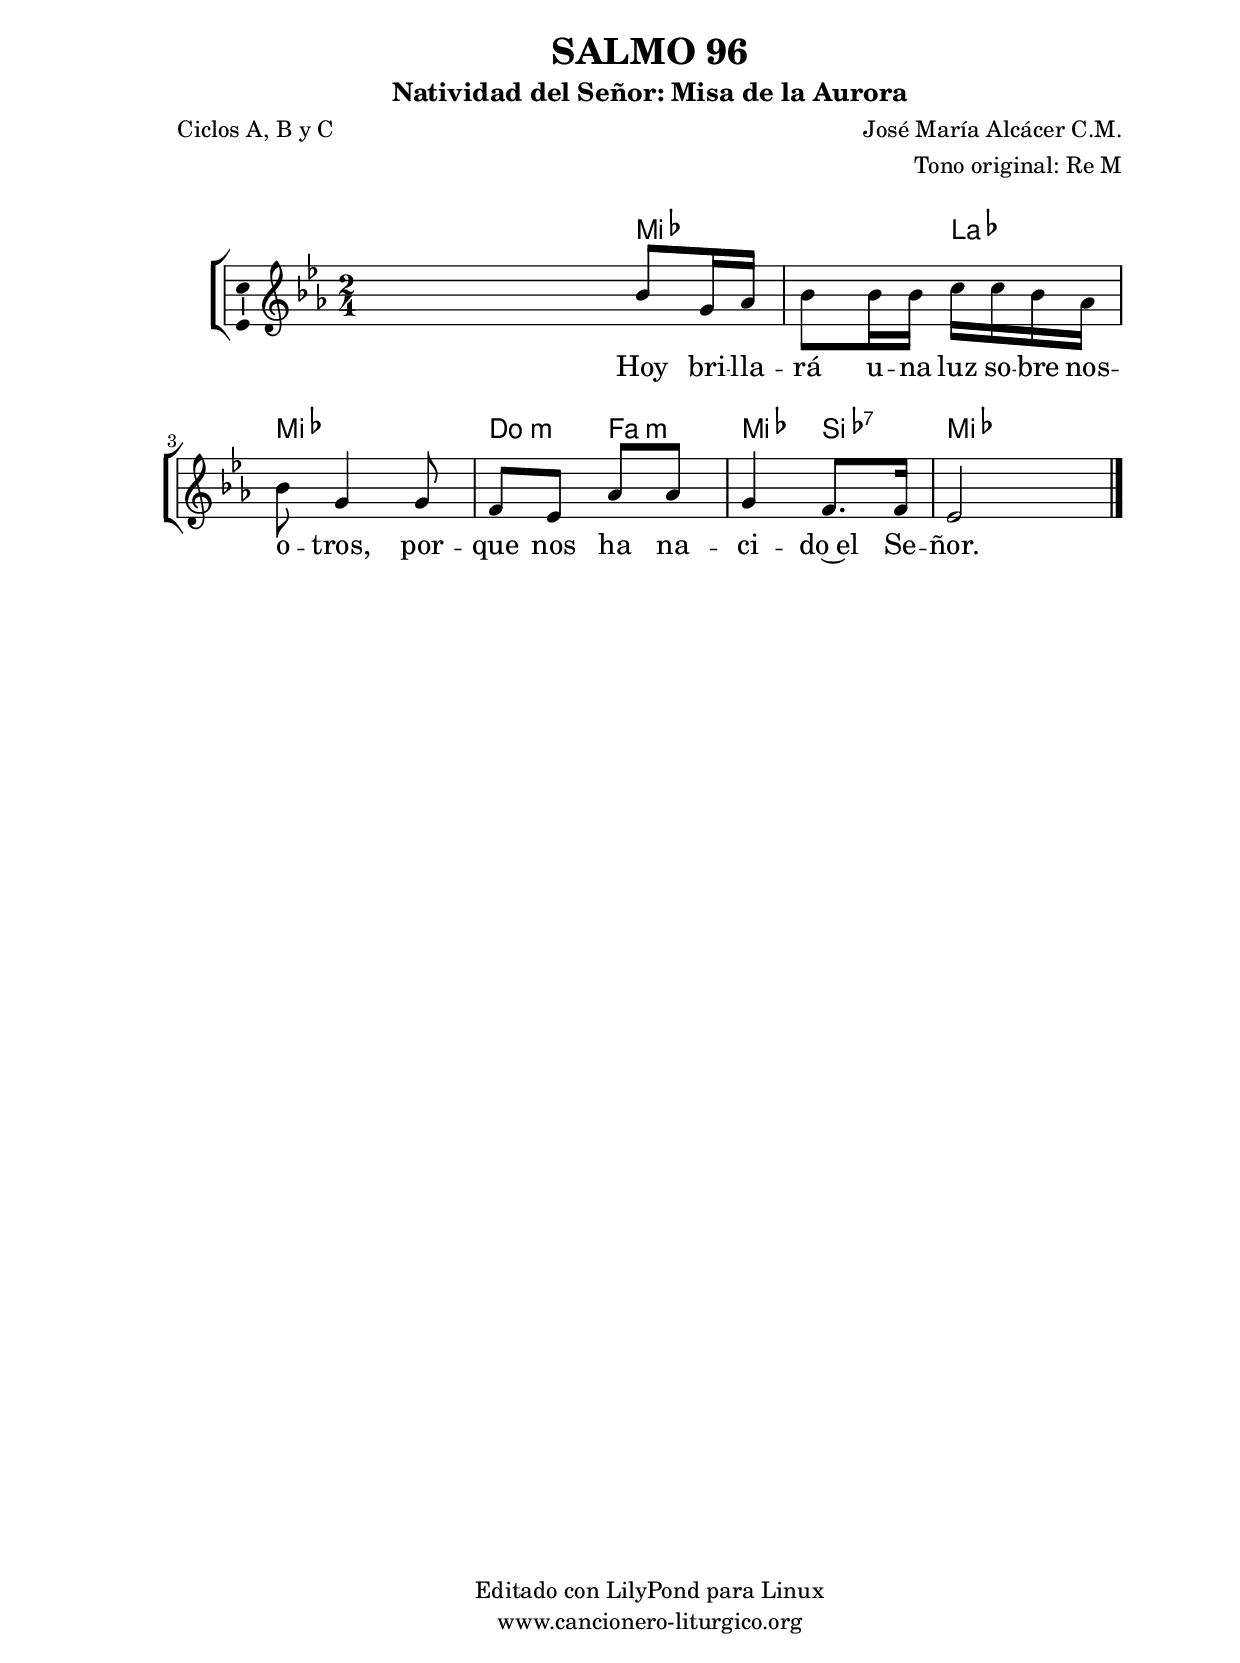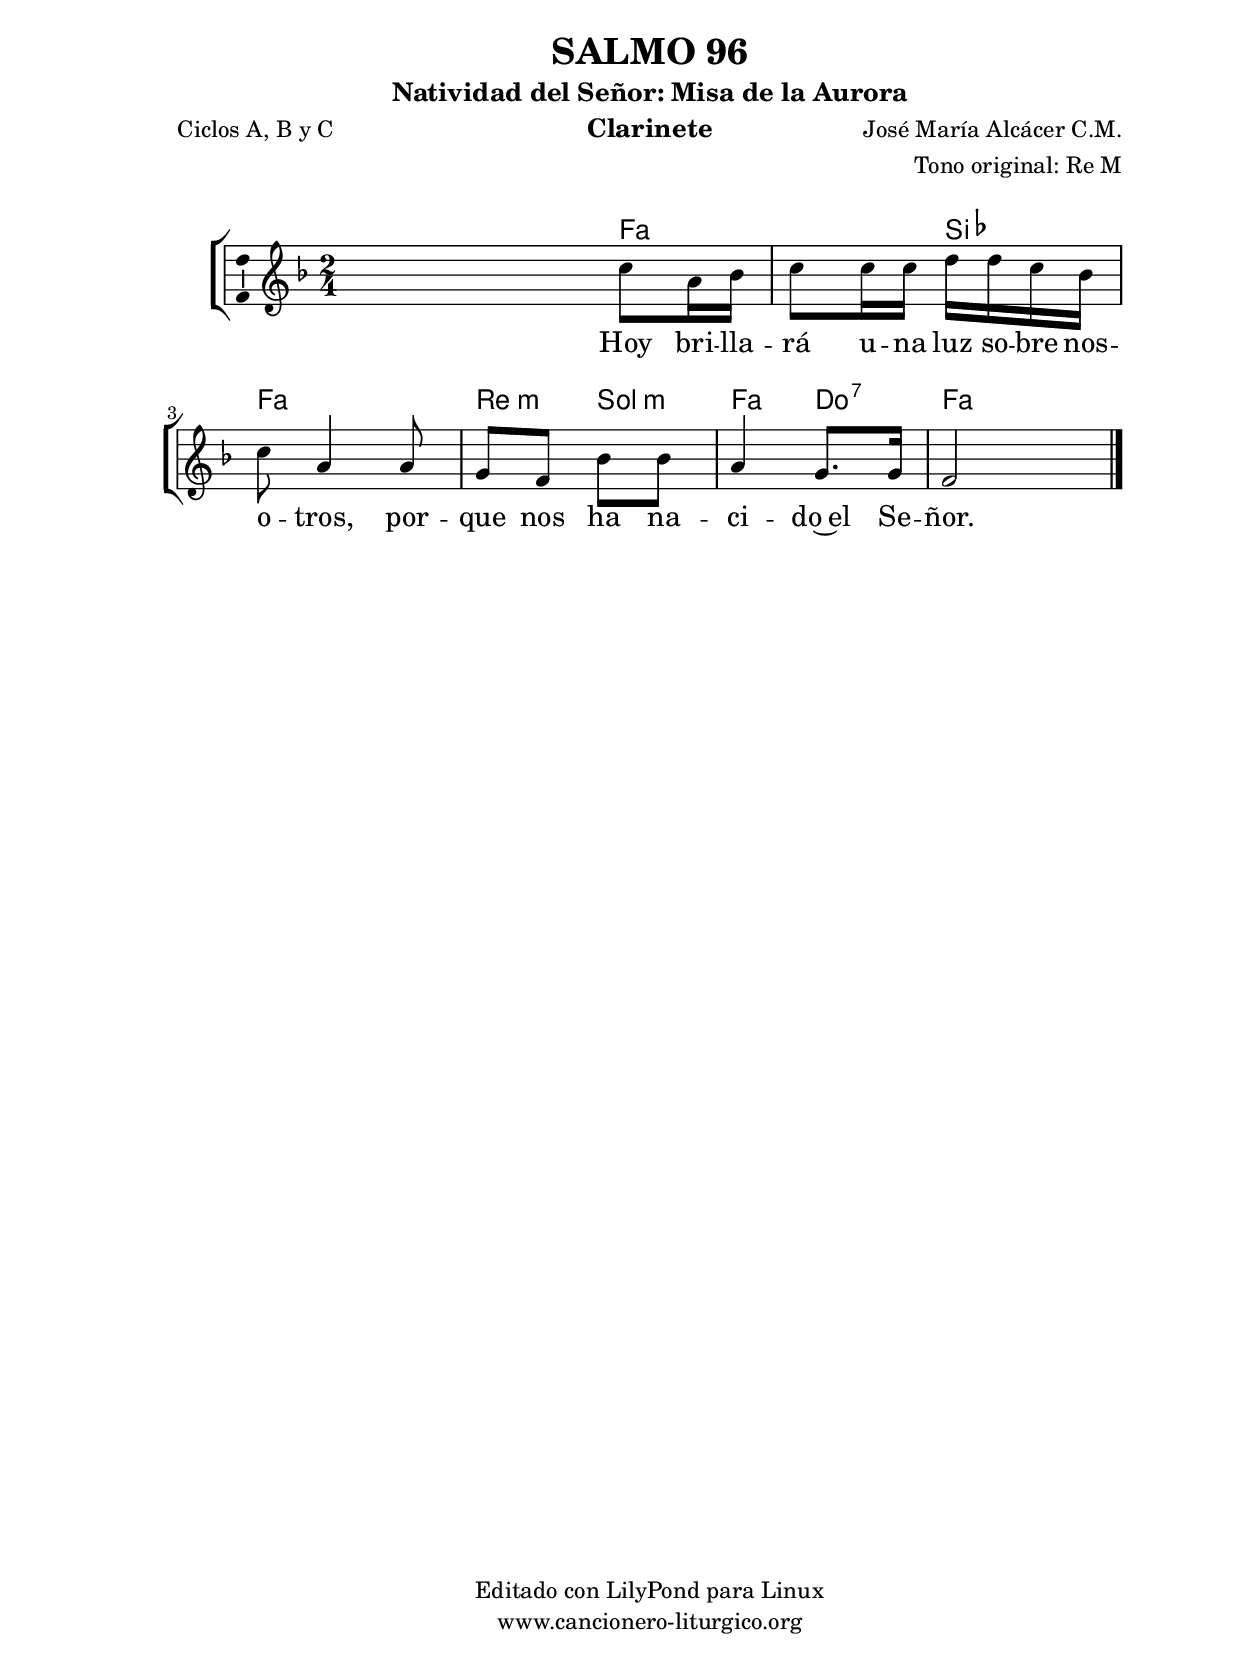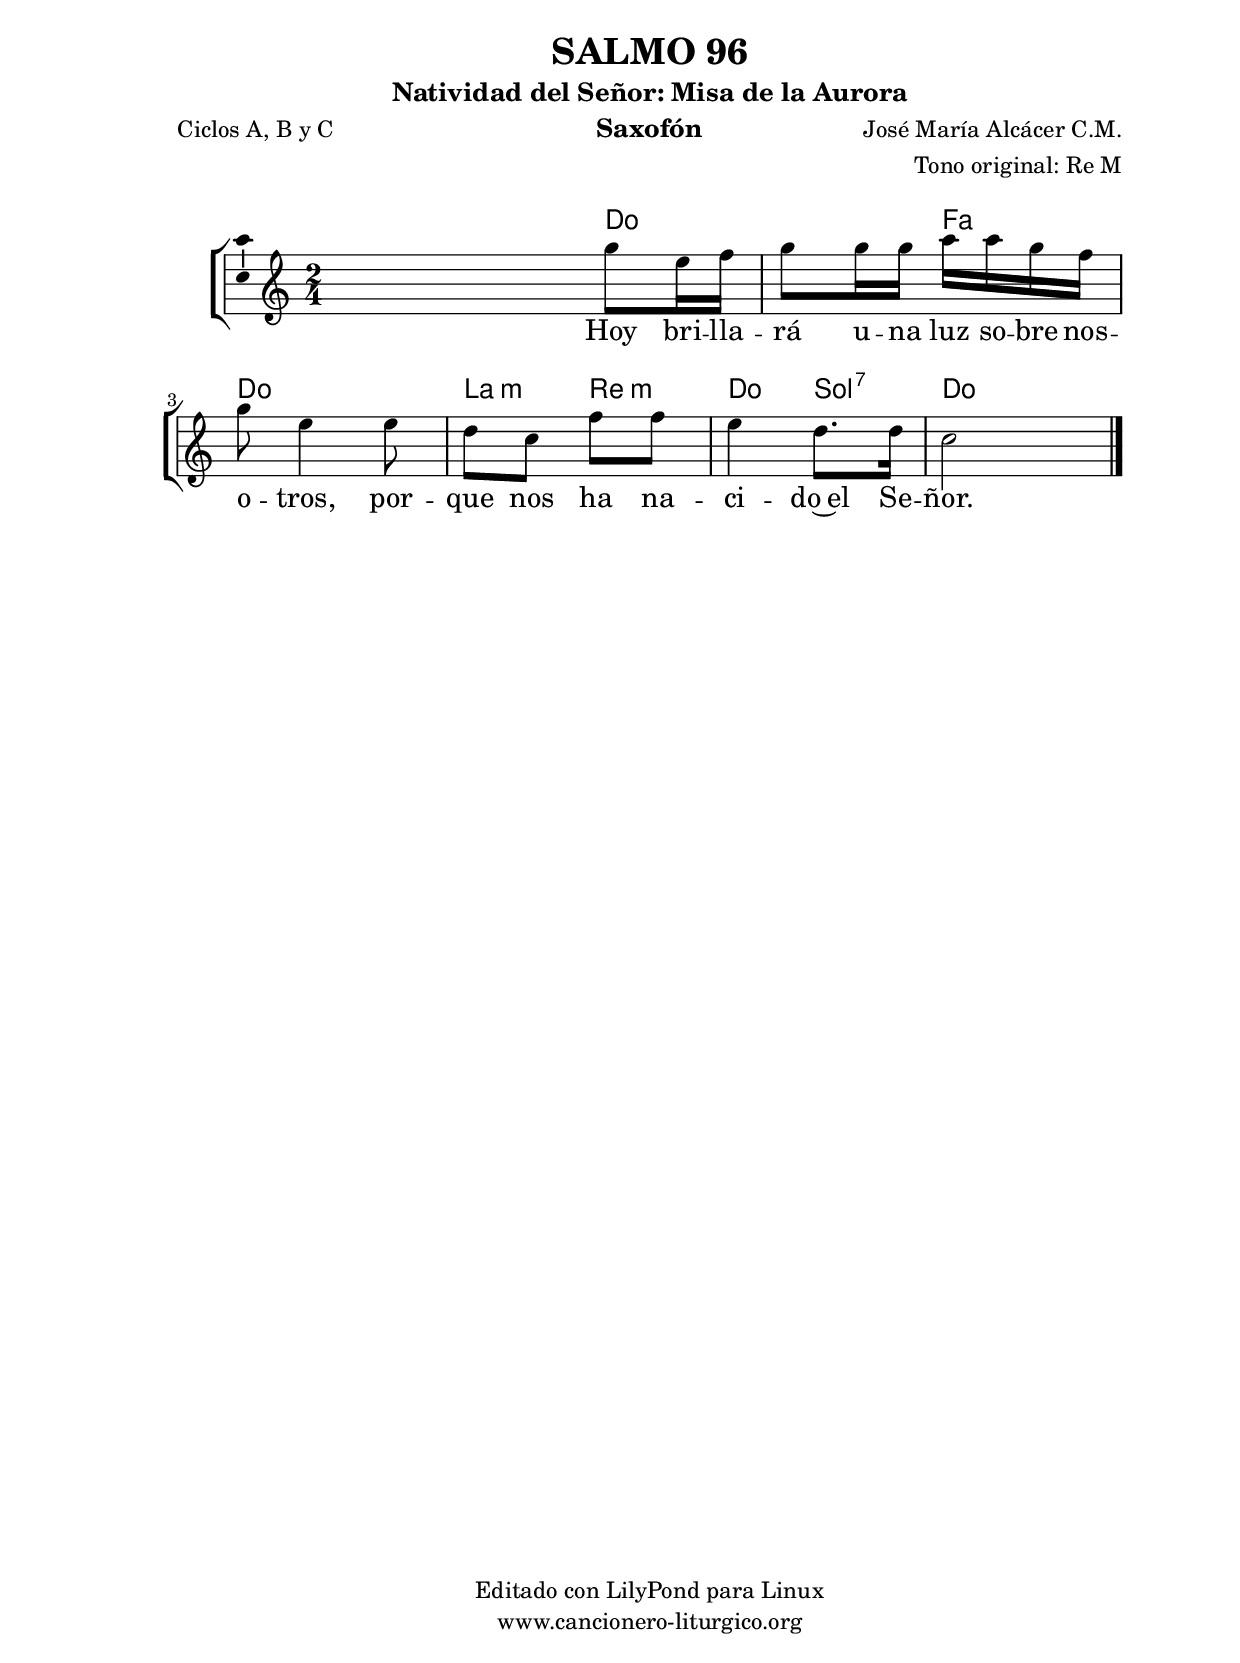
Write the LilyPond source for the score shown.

%
%para convertir .midi en .wav:
%timidity filename.midi -Ow -o finename.wav
%
%
%Para convertir de .wav a .mp3:
%lame -h -m j filename.wav
%
%
%para escuchar el midi:
%timidity nombrefichero.midi
%


%versión de lilypond para la que se ha escrito esta partitura:
\version "2.16.0"

	%Tamaño papel
	#(set-default-paper-size "a4")
	%Tamaño partitura
	#(set-global-staff-size 20)
	%No responde al pulsar sobre una nota
	#(ly:set-option 'point-and-click #f)

%parámetros del encabezamiento:
\header {
	title = "SALMO 96"
	subtitle = "Natividad del Señor: Misa de la Aurora"
	composer = "José María Alcácer C.M."
	poet = "Ciclos A, B y C"
	meter = ""
	arranger = "Tono original: Re M"
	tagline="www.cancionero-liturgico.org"
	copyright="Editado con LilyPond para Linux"
	tiempo = "Navidad"
	usos = "Salmo"
	letra = "Hoy brillará una luz sobre nosotros, porque nos ha nacido el Señor."
	}

%parámetros asociados al papel:
\paper  {
	oddHeaderMarkup = \markup {\fill-line { \on-the-fly #not-first-page \fromproperty #'header:title \on-the-fly #not-first-page \fromproperty #'header:composer }}
	evenHeaderMarkup = \markup {\fill-line { \fromproperty #'header:composer \fromproperty #'header:title }}
	#(set-paper-size "a4")
	print-page-number = ##f
	first-page-number = 1
	print-first-page-number = ##f
%	head-separation = 3.0 \cm
	top-margin = 2.0 \cm
	bottom-margin = 0.5\cm
%%%	bottom-margin = -1.0\cm
	left-margin = 3.0 \cm
	line-width = 16.0 \cm 
	indent = 8\mm
	interscoreline = 2.\mm
	between-system-space = 15\mm
%	para que las partituras no llenen la hoja:
	ragged-bottom = ##t
%	idem para la última hoja:
	ragged-last-bottom = ##f
%	para que las partituras llenen el ancho del papel:
	ragged-last = ##f
	after-title-space = 2.5 \cm
%page-count=1
%system-count=8

	%Flexible Vertical Spacing
%	markup-markup-spacing =
%	#'((basic-distance . 15) (minimum-distance . 15) (padding . 3))
	markup-system-spacing =
	#'((basic-distance . 15) (minimum-distance . 15) (padding . 3))
	system-system-spacing =
	#'((basic-distance . 15) (minimum-distance . 15) (padding . 3))
	score-system-spacing =
	#'((basic-distance . 15) (minimum-distance . 15) (padding . 5))
%	top-system-spacing = % header
%	#'((basic-distance . 8) (minimum-distance . 0) (padding . 3))
%	top-markup-spacing =
%	#'((basic-distance . 20) (minimum-distance . 20) (padding . 3))
	last-bottom-spacing = % footer
	#'((basic-distance . 5) (minimum-distance . 5) (padding . 3))
%	score-markup-spacing =
%	#'((basic-distance . 16) (minimum-distance . 13) (padding . 3))

	}


%parámetros que afectan a toda la partitura:
global =  {
	%clave de sol (G):
	\clef G
	%armadura:
	\transpose d ees
	\key d \major
	\tempo 4=63
	\set Score.tempoHideNote = ##t
	}


acordes = {
	\italianChords
	\chordmode {
	\transpose d ees
{

s4
d4 s4 g4 d s b:m e:m d a:7 d s4

	}
	}
}

melodia = 
	\transpose d ees
{
	\relative c''{

\time 2/4
s4 a8 fis16 g
a8 a16 a b b a g
a8 fis4 fis8 e d g g
fis4 e8. e16 d2

	\bar "|."
	}
	}


texto = \lyricmode {
Hoy bri -- lla -- rá u -- na luz so -- bre nos -- o -- tros,
por -- que nos ha na -- ci -- do~el Se -- ñor.
	}


acordesStaff = \context ChordNames = acordesStaff <<
	\set chordChanges = ##t
	\acordes
	>>


vozStaff = \context Voice = vozStaff
\with {\consists "Ambitus_engraver"}
<<
%	\set Staff.instrumentName = ""
%	\set Staff.shortInstrumentName = ""
%	\set Staff.midiInstrument = #"clarinet"
%	\set Staff.midiInstrument = #"cello"
%	\set Staff.midiInstrument = #"flute"
	\set Staff.midiInstrument = #"electric guitar (jazz)"
%	\set Staff.midiInstrument = #"english horn"
%	\set Staff.midiInstrument = #"violin"
%	\set Staff.midiInstrument = #"glockenspiel"
	\set Staff.midiMinimumVolume = #0.7
	\set Staff.midiMaximumVolume = #0.9
	\global
	\melodia
	>>


textoStaff = \context Lyrics = textoStaff <<
	\lyricsto vozStaff \texto
	>>

\book {
	\score {
		\context ChoirStaff {
			\override StaffGroup.SystemStartBracket #'collapse-height = #1
			\override Score.SystemStartBar #'collapse-height = #1
			<<
			\acordesStaff
			\vozStaff
			\textoStaff
			>>
			}
		\layout {
	    		\context {
				\Lyrics
				\override LyricText #'font-size = #2
				}
	   		 \context {
				\Score
				%fontSize = #3
				\override StaffSymbol #'staff-space = #(magstep +3)
				%\override Beam #'thickness = #0.55
				%\override SpacingSpanner #'spacing-increment = #1.0
				%\override Slur #'height-limit = #1.5
				}
			}
		}
	\score {
		\unfoldRepeats
		\context ChoirStaff {
			<<
			\acordesStaff
			\vozStaff
			>>
			}
		\midi {
	  		\context {
	  			\Score
				tempoWholesPerMinute = #(ly:make-moment 70 4)
				}
			}
		}
	}

%Partitura para clarinete
#(define output-suffix "C")
\book {
	\header{
		instrument = "Clarinete"
		}
	\score {
		\context ChoirStaff {
			\override StaffGroup.SystemStartBracket #'collapse-height = #1
			\override Score.SystemStartBar #'collapse-height = #1
\transpose c d
			<<
			\acordesStaff
			\vozStaff
			\textoStaff
			>>
			}
		\layout {
	    		\context {
				\Lyrics
				\override LyricText #'font-size = #2
				}
	   		 \context {
				\Score
				%fontSize = #3
				\override StaffSymbol #'staff-space = #(magstep +3)
				%\override Beam #'thickness = #0.55
				%\override SpacingSpanner #'spacing-increment = #1.0
				%\override Slur #'height-limit = #1.5
				}
			}
		}
	}

%Partitura para saxofón
#(define output-suffix "S")
\book {
	\header{
		instrument = "Saxofón"
		}
	\score {
		\context ChoirStaff {
			\override StaffGroup.SystemStartBracket #'collapse-height = #1
			\override Score.SystemStartBar #'collapse-height = #1
\transpose c a
			<<
			\acordesStaff
			\vozStaff
			\textoStaff
			>>
			}
		\layout {
	    		\context {
				\Lyrics
				\override LyricText #'font-size = #2
				}
	   		 \context {
				\Score
				%fontSize = #3
				\override StaffSymbol #'staff-space = #(magstep +3)
				%\override Beam #'thickness = #0.55
				%\override SpacingSpanner #'spacing-increment = #1.0
				%\override Slur #'height-limit = #1.5
				}
			}
		}
	}

